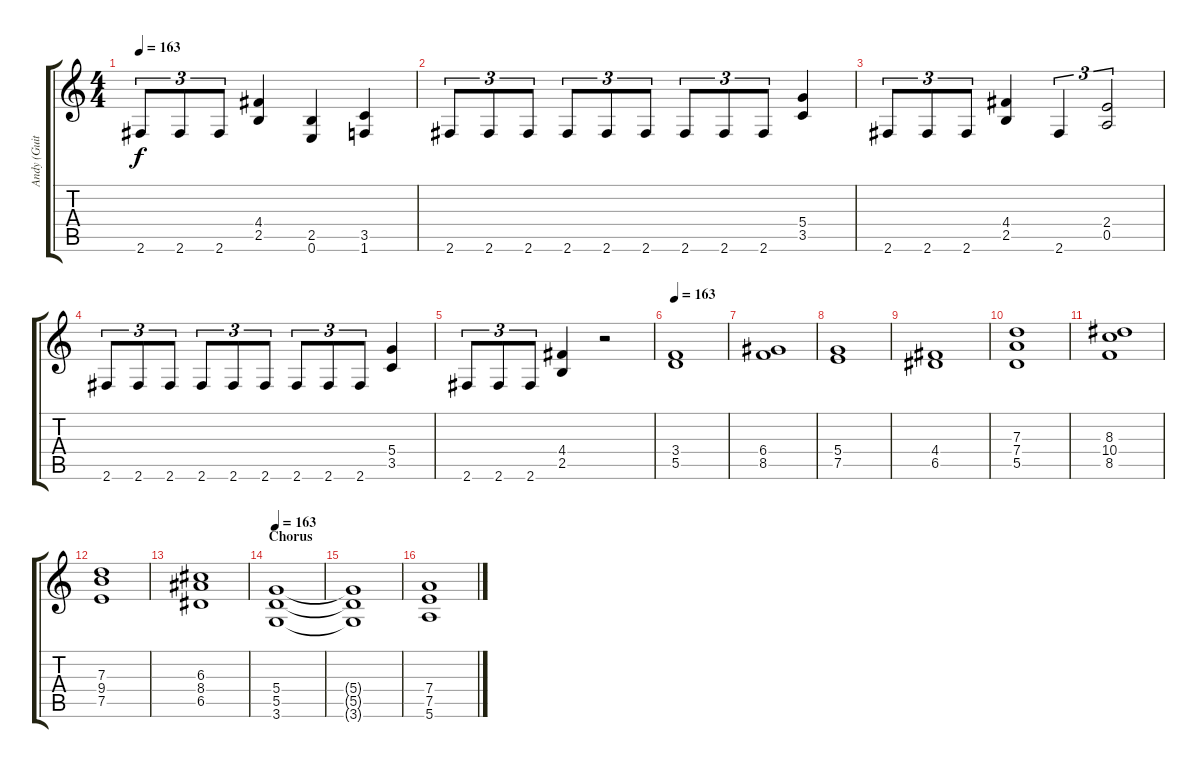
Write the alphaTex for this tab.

\track ("Andy (Guitar)" "Andy (Guit") {instrument distortionguitar}
\staff {score tabs}
\tuning (E4 B3 G3 D3 A2 E2) {hide}
\ts (4 4)
\tempo 163
\clef g2
\ks c
2.6.8{tu (3 2) dy f} 2.6.8{tu (3 2)} 2.6.8{tu (3 2)} (4.4 2.5).4 (2.5 0.6).4 (3.5 1.6).4 |
2.6.8{tu (3 2)} 2.6.8{tu (3 2)} 2.6.8{tu (3 2)} 2.6.8{tu (3 2)} 2.6.8{tu (3 2)} 2.6.8{tu (3 2)} 2.6.8{tu (3 2)} 2.6.8{tu (3 2)} 2.6.8{tu (3 2)} (5.4 3.5).4 |
2.6.8{tu (3 2)} 2.6.8{tu (3 2)} 2.6.8{tu (3 2)} (4.4 2.5).4 2.6.4{tu (3 2)} (2.4 0.5).2{tu (3 2)} |
2.6.8{tu (3 2)} 2.6.8{tu (3 2)} 2.6.8{tu (3 2)} 2.6.8{tu (3 2)} 2.6.8{tu (3 2)} 2.6.8{tu (3 2)} 2.6.8{tu (3 2)} 2.6.8{tu (3 2)} 2.6.8{tu (3 2)} (5.4 3.5).4 |
2.6.8{tu (3 2)} 2.6.8{tu (3 2)} 2.6.8{tu (3 2)} (4.4 2.5).4 r.2 |
\tempo 163
(3.4 5.5).1 |
(6.4 8.5).1 |
(5.4 7.5).1 |
(4.4 6.5).1 |
(7.3 7.4 5.5).1 |
(8.3 10.4 8.5).1 |
(7.3 9.4 7.5).1 |
(6.3 8.4 6.5).1 |
\section ("" "Chorus")
\tempo 163
(5.4 5.5 3.6).1 |
(5.4{t} 5.5{t} 3.6{t}).1 |
(7.4 7.5 5.6).1
